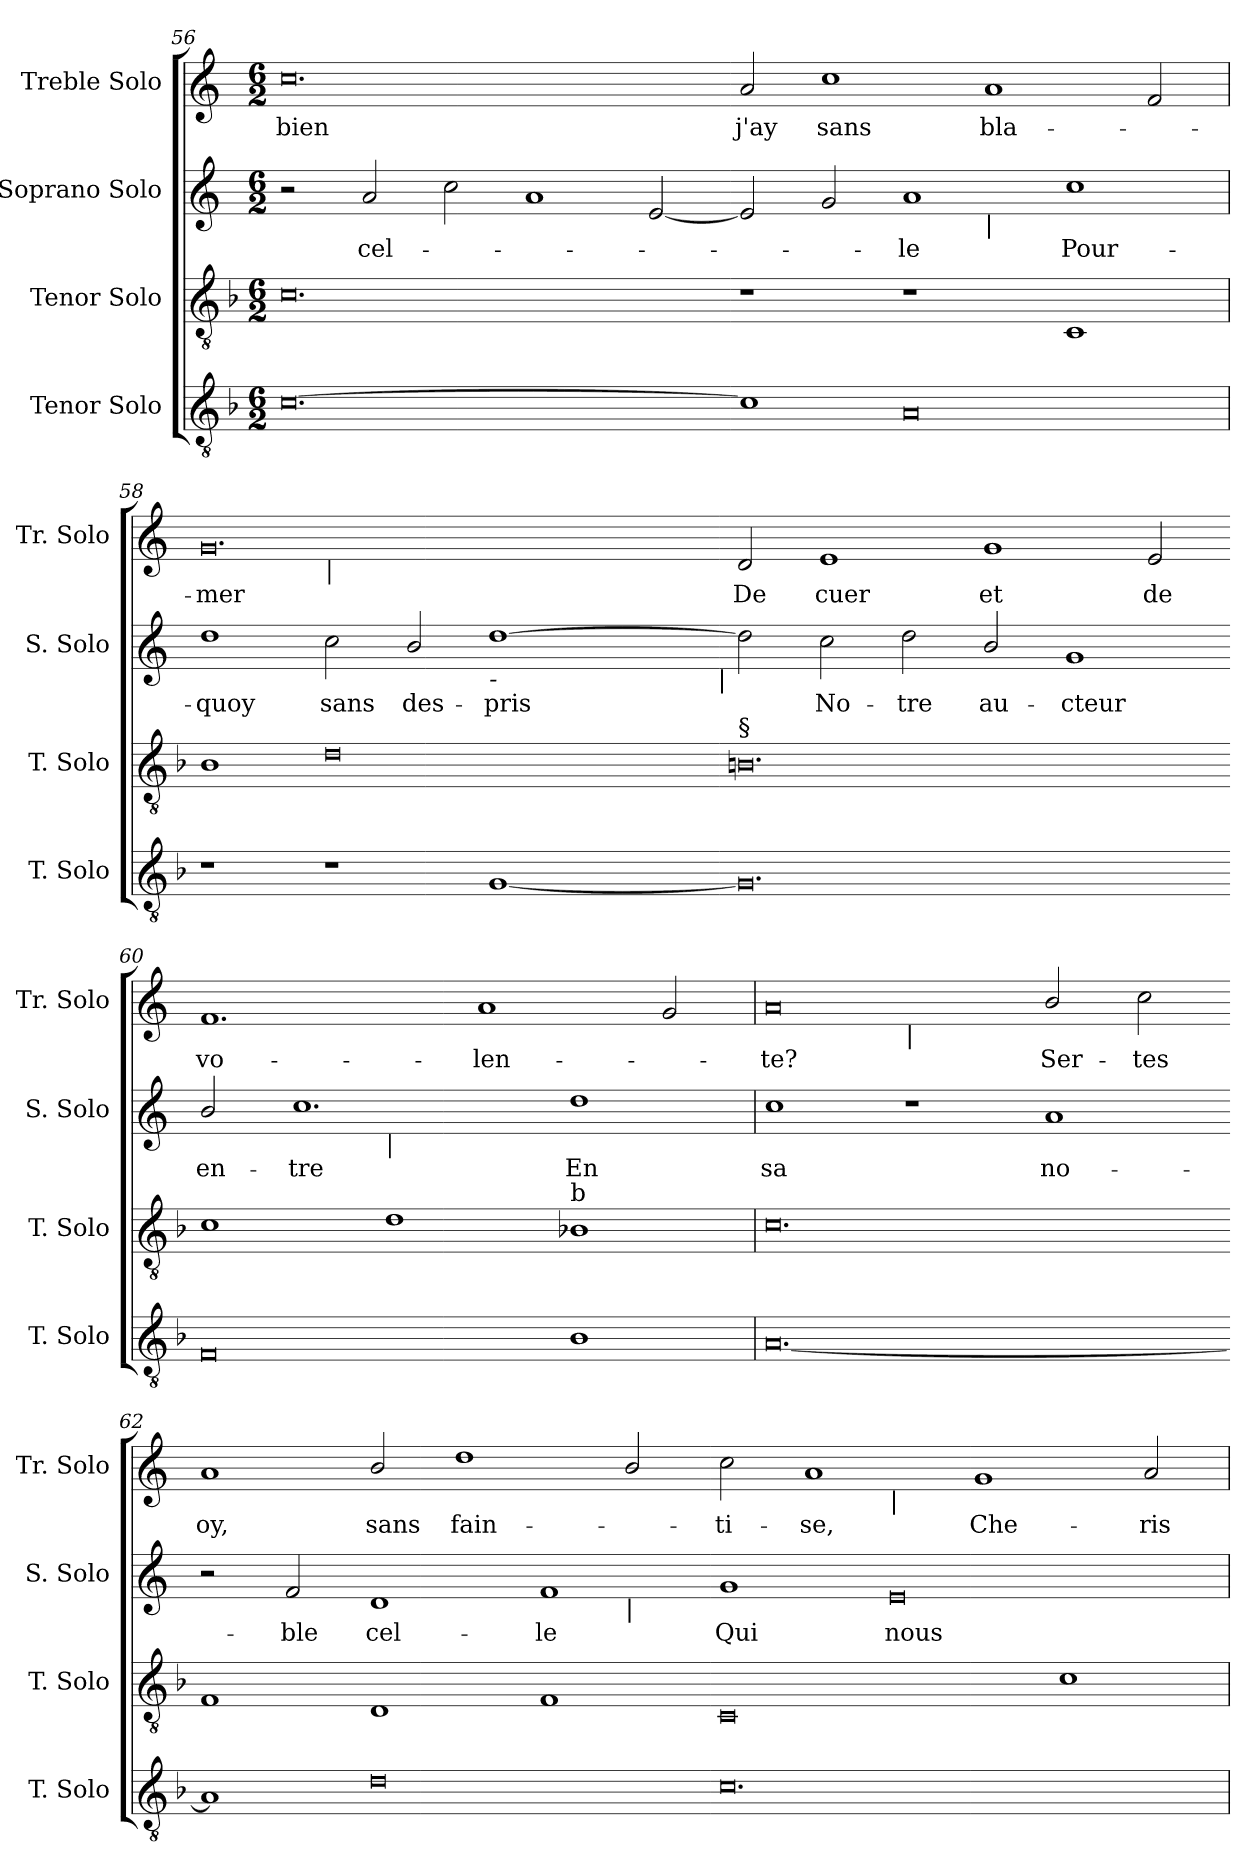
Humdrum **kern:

**kern	**kern	**kern	**text	**kern	**text
*part4	*part3	*part2	*part2	*part1	*part1
*staff4	*staff3	*staff2	*staff2	*staff1	*staff1
*I"Tenor Solo	*I"Tenor Solo	*I"Soprano Solo	*	*I"Treble Solo	*
*I'T. Solo	*I'T. Solo	*I'S. Solo	*	*I'Tr. Solo	*
*clefGv2	*clefGv2	*clefG2	*	*clefG2	*
*ITrd7c12	*ITrd7c12	*	*	*	*
*k[b-]	*k[b-]	*k[]	*	*k[]	*
*F:	*F:	*C:	*	*C:	*
*M6/2	*M6/2	*M6/2	*	*M6/2	*
=56	=56	=56	=56	=56	=56
!	!	!	!	!	!LO:LY:b:color=#000000
[>0.Ci	0.Ci	2r	.	0.cci	bien
!	!	!	!LO:LY:b:color=#000000	!	!
.	.	2ai/	-cel-	.	.
.	.	2cci\	.	.	.
.	.	1ai	.	.	.
.	.	[<2ei/	.	.	.
=57-	=57-	=57-	=57-	=57-	=57-
!	!	!	!	!	!LO:LY:b:color=#000000
*	*	*^	*	*	*
1Ci]	1r	2ei/]	1.ryy	.	2ai/	j'ay
!	!	!	!	!	!	!LO:LY:b:color=#000000
.	.	2gi/	.	.	1cci	sans
!	!	!	!	!LO:LY:b:color=#000000	!	!
0AAi	1r	1ai	.	-le	.	.
!	!	!	!LO:TX:b:i:t=|	!	!	!
!	!	!	!	!	!	!LO:LY:b:color=#000000
.	.	.	1.ryy	.	1ai	bla-
!	!	!	!	!LO:LY:b:color=#000000	!	!
.	1CCi	1cci	.	Pour-	.	.
.	.	.	.	.	2fi/	.
=58	=58	=58	=58	=58	=58	=58
!	!	!	!	!LO:LY:b:color=#000000	!	!
!	!	!	!	!	!	!LO:LY:b:color=#000000
*	*	*	*	*	*^	*
1r	1BB-i	1ddi	1ryy	-quoy	0.gi	1ryy	-mer
!	!	!	!	!	!	!LO:TX:b:i:t=|	!
!	!	!	!	!LO:LY:b:color=#000000	!	!	!
1r	0Di	2cci\	1ryy	sans	.	0ryy	.
!	!	!	!	!LO:LY:b:color=#000000	!	!	!
.	.	2bi/	.	des-	.	.	.
!	!	!LO:TX:b:i:t=-	!	!	!	!	!
!	!	!	!	!LO:LY:b:color=#000000	!	!	!
[<1GGi	.	[>1ddi	2ryy	-pris	.	.	.
.	.	.	4ryy	.	.	.	.
.	.	.	8ryy	.	.	.	.
.	.	.	16ryy	.	.	.	.
.	.	.	32ryy	.	.	.	.
.	.	.	64ryy	.	.	.	.
.	.	.	128...ryy	.	.	.	.
!	!	!	!LO:TX:b:i:t=|	!	!	!	!
.	.	.	1024ryy	.	.	.	.
*	*	*v	*v	*	*	*	*
*	*	*	*	*v	*v	*
=59-	=59-	=59-	=59-	=59-	=59-
*	*	*^	*	*^	*
!	!LO:TX:a:t=§	!	!	!	!	!	!
!	!	!	!	!	!	!	!LO:LY:b:color=#000000
*	*	*v	*v	*	*	*	*
*	*	*	*	*v	*v	*
0.GGi]	0.BBi	2ddi\]	.	2di/	De
!	!	!	!LO:LY:b:color=#000000	!	!
!	!	!	!	!	!LO:LY:b:color=#000000
.	.	2cci\	No-	1ei	cuer
!	!	!	!LO:LY:b:color=#000000	!	!
.	.	2ddi\	-tre	.	.
!	!	!	!LO:LY:b:color=#000000	!	!
!	!	!	!	!	!LO:LY:b:color=#000000
.	.	2bi/	au-	1gi	et
!	!	!	!LO:LY:b:color=#000000	!	!
.	.	1gi	-cteur	.	.
!	!	!	!	!	!LO:LY:b:color=#000000
.	.	.	.	2ei/	de
=60-	=60-	=60-	=60-	=60-	=60-
!	!	!	!LO:LY:b:color=#000000	!	!
!	!	!	!	!	!LO:LY:b:color=#000000
*	*	*^	*	*	*
0FFi	1Ci	2bi/	1ryy	en-	1.fi	vo-
!	!	!	!	!LO:LY:b:color=#000000	!	!
.	.	1.cci	.	-tre	.	.
!	!	!	!LO:TX:b:i:t=|	!	!	!
.	1Di	.	0ryy	.	.	.
!	!	!	!	!	!	!LO:LY:b:color=#000000
.	.	.	.	.	1ai	-len-
!	!LO:TX:a:t=b	!	!	!	!	!
!	!	!	!	!LO:LY:b:color=#000000	!	!
1BB-i	1BB-i	1ddi	.	En	.	.
.	.	.	.	.	2gi/	.
*	*	*v	*v	*	*	*
!!LO:LB:g=z
=61	=61	=61	=61	=61	=61
*	*	*^	*	*	*
!	!	!	!	!LO:LY:b:color=#000000	!	!
*	*	*v	*v	*	*	*
*	*	*^	*	*	*
!	!	!	!	!	!LO:TX:b:i:t=-	!
!	!	!	!	!	!LO:TX:b:t=é	!
!	!	!	!	!	!	!LO:LY:b:color=#000000
*	*	*v	*v	*	*^	*
[<0.AAi	0.Ci	1cci	sa	0ai	1ryy	-te?
!	!	!	!	!	!LO:TX:b:i:t=|	!
.	.	1r	.	.	0ryy	.
!	!	!	!LO:LY:b:color=#000000	!	!	!
!	!	!	!	!	!	!LO:LY:b:color=#000000
.	.	1ai	no-	2bi/	.	Ser-
!	!	!	!	!	!	!LO:LY:b:color=#000000
.	.	.	.	2cci\	.	-tes
*	*	*	*	*v	*v	*
=62-	=62-	=62-	=62-	=62-	=62-
*	*	*	*	*^	*
!	!	!LO:TX:a:t=..	!	!	!	!
!	!	!	!	!	!	!LO:LY:b:color=#000000
*	*	*^	*	*v	*v	*
1AAi]	1FFi	2r	1ryy	.	1ai	oy,
!	!	!	!	!LO:LY:b:color=#000000	!	!
.	.	2fi/	.	-ble	.	.
!	!	!	!	!LO:LY:b:color=#000000	!	!
!	!	!	!	!	!	!LO:LY:b:color=#000000
0Di	1DDi	1di	1.ryy	cel-	2bi/	sans
!	!	!	!	!	!	!LO:LY:b:color=#000000
.	.	.	.	.	1ddi	fain-
!	!	!	!	!LO:LY:b:color=#000000	!	!
.	1FFi	1fi	.	-le	.	.
!	!	!	!LO:TX:b:i:t=|	!	!	!
.	.	.	2ryy	.	2bi/	.
*	*	*v	*v	*	*	*
=63-	=63-	=63-	=63-	=63-	=63-
*	*	*^	*	*	*
!	!	!	!	!LO:LY:b:color=#000000	!	!
*	*	*v	*v	*	*	*
*	*	*^	*	*	*
!	!	!	!	!	!	!LO:LY:b:color=#000000
*	*	*v	*v	*	*^	*
0.Ci	0CCi	1gi	Qui	2cci\	1ryy	-ti-
!	!	!	!	!	!	!LO:LY:b:color=#000000
.	.	.	.	1ai	.	-se,
!	!	!	!	!	!LO:TX:b:i:t=|	!
!	!	!	!LO:LY:b:color=#000000	!	!	!
.	.	0ei	nous	.	0ryy	.
!	!	!	!	!	!	!LO:LY:b:color=#000000
.	.	.	.	1gi	.	Che-
.	1Ci	.	.	.	.	.
!	!	!	!	!	!	!LO:LY:b:color=#000000
.	.	.	.	2ai/	.	-ris-
*	*	*	*	*v	*v	*
=	=	=	=	=	=
*-	*-	*-	*-	*-	*-
